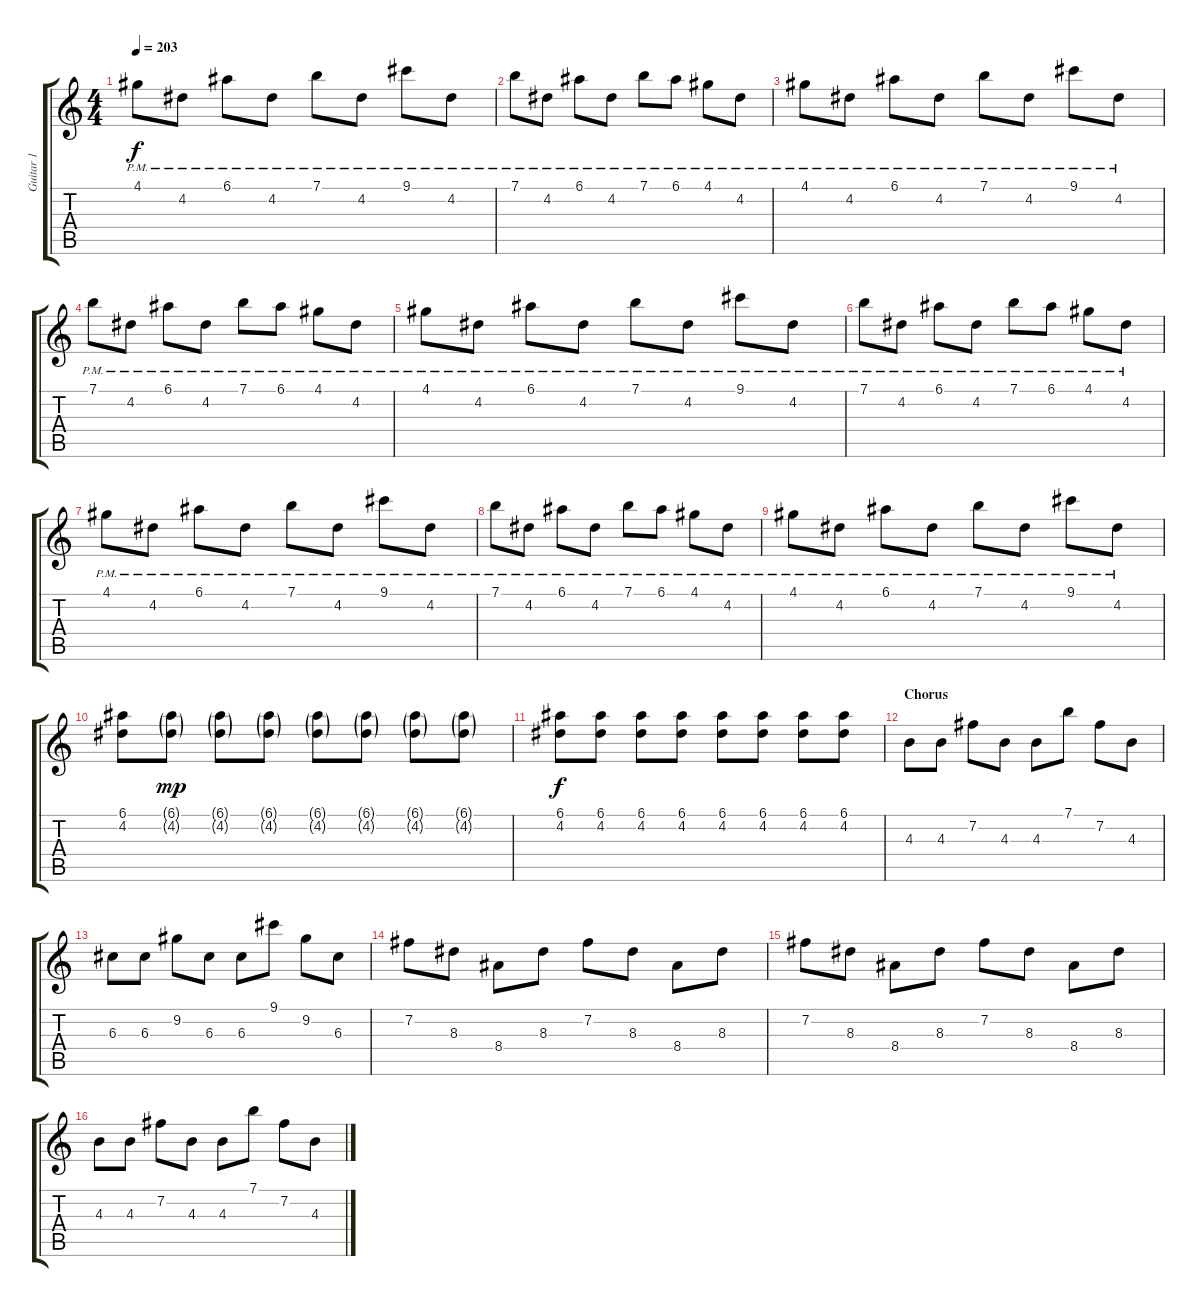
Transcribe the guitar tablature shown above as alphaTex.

\track ("Guitar 1" "Guitar 1") {instrument overdrivenguitar}
\staff {score tabs}
\tuning (E4 B3 G3 D3 A2 E2) {hide}
\ts (4 4)
\tempo 203
\clef g2
\ks c
4.1{pm}.8{dy f} 4.2{pm}.8 6.1{pm}.8 4.2{pm}.8 7.1{pm}.8 4.2{pm}.8 9.1{pm}.8 4.2{pm}.8 |
7.1{pm}.8 4.2{pm}.8 6.1{pm}.8 4.2{pm}.8 7.1{pm}.8 6.1{pm}.8 4.1{pm}.8 4.2{pm}.8 |
4.1{pm}.8 4.2{pm}.8 6.1{pm}.8 4.2{pm}.8 7.1{pm}.8 4.2{pm}.8 9.1{pm}.8 4.2{pm}.8 |
7.1{pm}.8 4.2{pm}.8 6.1{pm}.8 4.2{pm}.8 7.1{pm}.8 6.1{pm}.8 4.1{pm}.8 4.2{pm}.8 |
4.1{pm}.8 4.2{pm}.8 6.1{pm}.8 4.2{pm}.8 7.1{pm}.8 4.2{pm}.8 9.1{pm}.8 4.2{pm}.8 |
7.1{pm}.8 4.2{pm}.8 6.1{pm}.8 4.2{pm}.8 7.1{pm}.8 6.1{pm}.8 4.1{pm}.8 4.2{pm}.8 |
4.1{pm}.8 4.2{pm}.8 6.1{pm}.8 4.2{pm}.8 7.1{pm}.8 4.2{pm}.8 9.1{pm}.8 4.2{pm}.8 |
7.1{pm}.8 4.2{pm}.8 6.1{pm}.8 4.2{pm}.8 7.1{pm}.8 6.1{pm}.8 4.1{pm}.8 4.2{pm}.8 |
4.1{pm}.8 4.2{pm}.8 6.1{pm}.8 4.2{pm}.8 7.1{pm}.8 4.2{pm}.8 9.1{pm}.8 4.2{pm}.8 |
(6.1 4.2).8 (6.1{g} 4.2{g}).8{dy mp} (6.1{g} 4.2{g}).8 (6.1{g} 4.2{g}).8 (6.1{g} 4.2{g}).8 (6.1{g} 4.2{g}).8 (6.1{g} 4.2{g}).8 (6.1{g} 4.2{g}).8 |
(6.1 4.2).8{dy f} (6.1 4.2).8 (6.1 4.2).8 (6.1 4.2).8 (6.1 4.2).8 (6.1 4.2).8 (6.1 4.2).8 (6.1 4.2).8 |
\section ("" "Chorus")
4.3.8 4.3.8 7.2.8 4.3.8 4.3.8 7.1.8 7.2.8 4.3.8 |
6.3.8 6.3.8 9.2.8 6.3.8 6.3.8 9.1.8 9.2.8 6.3.8 |
7.2.8 8.3.8 8.4.8 8.3.8 7.2.8 8.3.8 8.4.8 8.3.8 |
7.2.8 8.3.8 8.4.8 8.3.8 7.2.8 8.3.8 8.4.8 8.3.8 |
4.3.8 4.3.8 7.2.8 4.3.8 4.3.8 7.1.8 7.2.8 4.3.8
